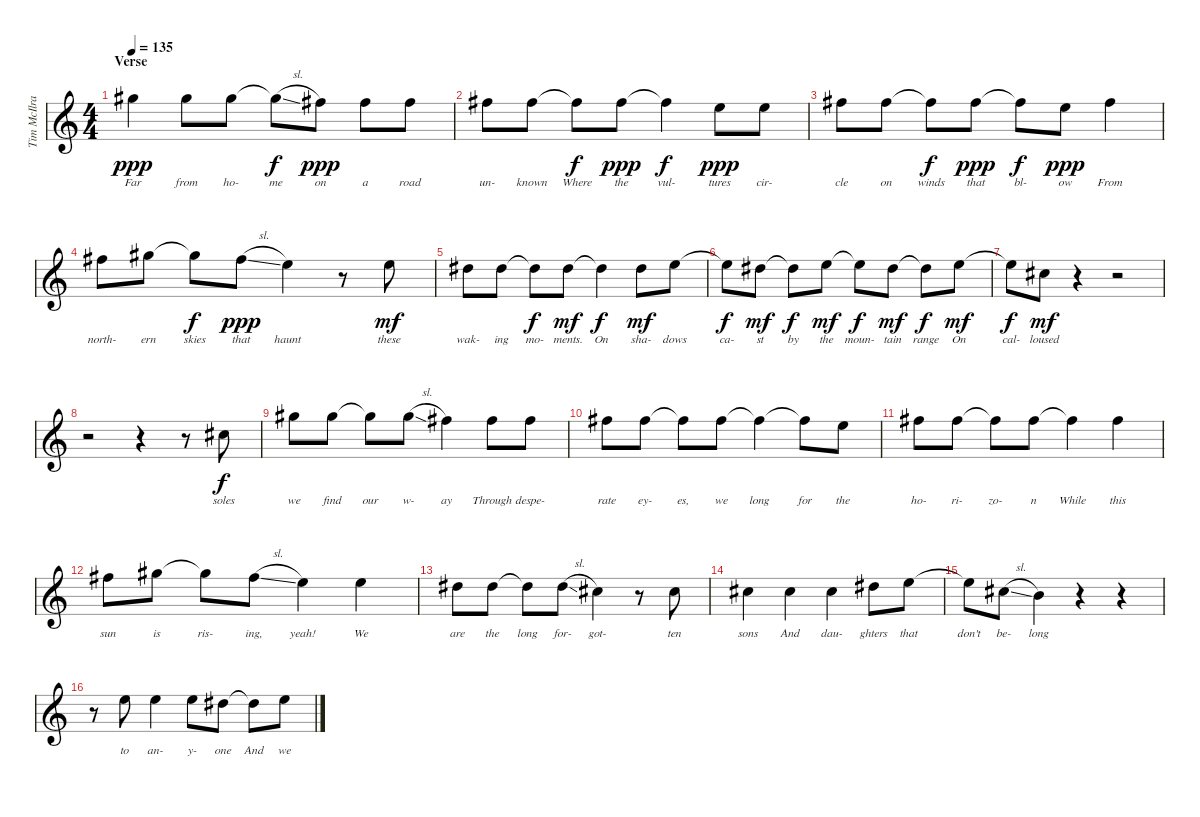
\track ("Tim McIlrath - Vocals" "Tim McIlra") {instrument distortionguitar}
\staff {score}
\tuning (E4 B3 G3 D3 A2 E2) {hide}
\ts (4 4)
\section ("" "Verse")
\tempo 135
\clef g2
\ks c
9.2.4{lyrics (0 "Far") lyrics (1 "") lyrics (2 "") lyrics (3 "") lyrics (4 "") dy ppp} 9.2.8{lyrics (0 "from") lyrics (1 "") lyrics (2 "") lyrics (3 "") lyrics (4 "")} 9.2.8{lyrics (0 "ho-") lyrics (1 "") lyrics (2 "") lyrics (3 "") lyrics (4 "")} 9.2{sl t}.8{lyrics (0 "me") lyrics (1 "") lyrics (2 "") lyrics (3 "") lyrics (4 "") dy f} 7.2.8{lyrics (0 "on") lyrics (1 "") lyrics (2 "") lyrics (3 "") lyrics (4 "") dy ppp} 7.2.8{lyrics (0 "a") lyrics (1 "") lyrics (2 "") lyrics (3 "") lyrics (4 "")} 7.2.8{lyrics (0 "road") lyrics (1 "") lyrics (2 "") lyrics (3 "") lyrics (4 "")} |
7.2.8{lyrics (0 "un-") lyrics (1 "") lyrics (2 "") lyrics (3 "") lyrics (4 "")} 7.2.8{lyrics (0 "known") lyrics (1 "") lyrics (2 "") lyrics (3 "") lyrics (4 "")} 7.2{t}.8{lyrics (0 "Where") lyrics (1 "") lyrics (2 "") lyrics (3 "") lyrics (4 "") dy f} 7.2.8{lyrics (0 "the") lyrics (1 "") lyrics (2 "") lyrics (3 "") lyrics (4 "") dy ppp} 7.2{t}.4{lyrics (0 "vul-") lyrics (1 "") lyrics (2 "") lyrics (3 "") lyrics (4 "") dy f} 5.2.8{lyrics (0 "tures") lyrics (1 "") lyrics (2 "") lyrics (3 "") lyrics (4 "") dy ppp} 5.2.8{lyrics (0 "cir-") lyrics (1 "") lyrics (2 "") lyrics (3 "") lyrics (4 "")} |
7.2.8{lyrics (0 "cle") lyrics (1 "") lyrics (2 "") lyrics (3 "") lyrics (4 "")} 7.2.8{lyrics (0 "on") lyrics (1 "") lyrics (2 "") lyrics (3 "") lyrics (4 "")} 7.2{t}.8{lyrics (0 "winds") lyrics (1 "") lyrics (2 "") lyrics (3 "") lyrics (4 "") dy f} 7.2.8{lyrics (0 "that") lyrics (1 "") lyrics (2 "") lyrics (3 "") lyrics (4 "") dy ppp} 7.2{t}.8{lyrics (0 "bl-") lyrics (1 "") lyrics (2 "") lyrics (3 "") lyrics (4 "") dy f} 5.2.8{lyrics (0 "ow") lyrics (1 "") lyrics (2 "") lyrics (3 "") lyrics (4 "") dy ppp} 7.2.4{lyrics (0 "From") lyrics (1 "") lyrics (2 "") lyrics (3 "") lyrics (4 "")} |
7.2.8{lyrics (0 "north-") lyrics (1 "") lyrics (2 "") lyrics (3 "") lyrics (4 "")} 9.2.8{lyrics (0 "ern") lyrics (1 "") lyrics (2 "") lyrics (3 "") lyrics (4 "")} 9.2{t}.8{lyrics (0 "skies") lyrics (1 "") lyrics (2 "") lyrics (3 "") lyrics (4 "") dy f} 7.2{sl}.8{lyrics (0 "that") lyrics (1 "") lyrics (2 "") lyrics (3 "") lyrics (4 "") dy ppp} 5.2.4{lyrics (0 "haunt") lyrics (1 "") lyrics (2 "") lyrics (3 "") lyrics (4 "")} r.8 5.2.8{lyrics (0 "these") lyrics (1 "") lyrics (2 "") lyrics (3 "") lyrics (4 "") dy mf} |
4.2.8{lyrics (0 "wak-") lyrics (1 "") lyrics (2 "") lyrics (3 "") lyrics (4 "")} 4.2.8{lyrics (0 "ing") lyrics (1 "") lyrics (2 "") lyrics (3 "") lyrics (4 "")} 4.2{t}.8{lyrics (0 "mo-") lyrics (1 "") lyrics (2 "") lyrics (3 "") lyrics (4 "") dy f} 4.2.8{lyrics (0 "ments.") lyrics (1 "") lyrics (2 "") lyrics (3 "") lyrics (4 "") dy mf} 4.2{t}.4{lyrics (0 "On") lyrics (1 "") lyrics (2 "") lyrics (3 "") lyrics (4 "") dy f} 4.2.8{lyrics (0 "sha-") lyrics (1 "") lyrics (2 "") lyrics (3 "") lyrics (4 "") dy mf} 5.2.8{lyrics (0 "dows") lyrics (1 "") lyrics (2 "") lyrics (3 "") lyrics (4 "")} |
5.2{t}.8{lyrics (0 "ca-") lyrics (1 "") lyrics (2 "") lyrics (3 "") lyrics (4 "") dy f} 4.2.8{lyrics (0 "st") lyrics (1 "") lyrics (2 "") lyrics (3 "") lyrics (4 "") dy mf} 4.2{t}.8{lyrics (0 "by") lyrics (1 "") lyrics (2 "") lyrics (3 "") lyrics (4 "") dy f} 5.2.8{lyrics (0 "the") lyrics (1 "") lyrics (2 "") lyrics (3 "") lyrics (4 "") dy mf} 5.2{t}.8{lyrics (0 "moun-") lyrics (1 "") lyrics (2 "") lyrics (3 "") lyrics (4 "") dy f} 4.2.8{lyrics (0 "tain") lyrics (1 "") lyrics (2 "") lyrics (3 "") lyrics (4 "") dy mf} 4.2{t}.8{lyrics (0 "range") lyrics (1 "") lyrics (2 "") lyrics (3 "") lyrics (4 "") dy f} 5.2.8{lyrics (0 "On") lyrics (1 "") lyrics (2 "") lyrics (3 "") lyrics (4 "") dy mf} |
5.2{t}.8{lyrics (0 "cal-") lyrics (1 "") lyrics (2 "") lyrics (3 "") lyrics (4 "") dy f} 2.2.8{lyrics (0 "loused") lyrics (1 "") lyrics (2 "") lyrics (3 "") lyrics (4 "") dy mf} r.4 r.2 |
r.2 r.4 r.8 2.2.8{lyrics (0 "soles") lyrics (1 "") lyrics (2 "") lyrics (3 "") lyrics (4 "") dy f} |
9.2.8{lyrics (0 "we") lyrics (1 "") lyrics (2 "") lyrics (3 "") lyrics (4 "")} 9.2.8{lyrics (0 "find") lyrics (1 "") lyrics (2 "") lyrics (3 "") lyrics (4 "")} 9.2{t}.8{lyrics (0 "our") lyrics (1 "") lyrics (2 "") lyrics (3 "") lyrics (4 "")} 9.2{sl}.8{lyrics (0 "w-") lyrics (1 "") lyrics (2 "") lyrics (3 "") lyrics (4 "")} 7.2.4{lyrics (0 "ay") lyrics (1 "") lyrics (2 "") lyrics (3 "") lyrics (4 "")} 7.2.8{lyrics (0 "Through") lyrics (1 "") lyrics (2 "") lyrics (3 "") lyrics (4 "")} 7.2.8{lyrics (0 "despe-") lyrics (1 "") lyrics (2 "") lyrics (3 "") lyrics (4 "")} |
7.2.8{lyrics (0 "rate") lyrics (1 "") lyrics (2 "") lyrics (3 "") lyrics (4 "")} 7.2.8{lyrics (0 "ey-") lyrics (1 "") lyrics (2 "") lyrics (3 "") lyrics (4 "")} 7.2{t}.8{lyrics (0 "es,") lyrics (1 "") lyrics (2 "") lyrics (3 "") lyrics (4 "")} 7.2.8{lyrics (0 "we") lyrics (1 "") lyrics (2 "") lyrics (3 "") lyrics (4 "")} 7.2{t}.4{lyrics (0 "long") lyrics (1 "") lyrics (2 "") lyrics (3 "") lyrics (4 "")} 7.2{t}.8{lyrics (0 "for") lyrics (1 "") lyrics (2 "") lyrics (3 "") lyrics (4 "")} 5.2.8{lyrics (0 "the") lyrics (1 "") lyrics (2 "") lyrics (3 "") lyrics (4 "")} |
7.2.8{lyrics (0 "ho-") lyrics (1 "") lyrics (2 "") lyrics (3 "") lyrics (4 "")} 7.2.8{lyrics (0 "ri-") lyrics (1 "") lyrics (2 "") lyrics (3 "") lyrics (4 "")} 7.2{t}.8{lyrics (0 "zo-") lyrics (1 "") lyrics (2 "") lyrics (3 "") lyrics (4 "")} 7.2.8{lyrics (0 "n") lyrics (1 "") lyrics (2 "") lyrics (3 "") lyrics (4 "")} 7.2{t}.4{lyrics (0 "While") lyrics (1 "") lyrics (2 "") lyrics (3 "") lyrics (4 "")} 7.2.4{lyrics (0 "this") lyrics (1 "") lyrics (2 "") lyrics (3 "") lyrics (4 "")} |
7.2.8{lyrics (0 "sun") lyrics (1 "") lyrics (2 "") lyrics (3 "") lyrics (4 "")} 9.2.8{lyrics (0 "is") lyrics (1 "") lyrics (2 "") lyrics (3 "") lyrics (4 "")} 9.2{t}.8{lyrics (0 "ris-") lyrics (1 "") lyrics (2 "") lyrics (3 "") lyrics (4 "")} 7.2{sl}.8{lyrics (0 "ing,") lyrics (1 "") lyrics (2 "") lyrics (3 "") lyrics (4 "")} 5.2.4{lyrics (0 "yeah!") lyrics (1 "") lyrics (2 "") lyrics (3 "") lyrics (4 "")} 5.2.4{lyrics (0 "We") lyrics (1 "") lyrics (2 "") lyrics (3 "") lyrics (4 "")} |
4.2.8{lyrics (0 "are") lyrics (1 "") lyrics (2 "") lyrics (3 "") lyrics (4 "")} 4.2.8{lyrics (0 "the") lyrics (1 "") lyrics (2 "") lyrics (3 "") lyrics (4 "")} 4.2{t}.8{lyrics (0 "long") lyrics (1 "") lyrics (2 "") lyrics (3 "") lyrics (4 "")} 4.2{sl}.8{lyrics (0 "for-") lyrics (1 "") lyrics (2 "") lyrics (3 "") lyrics (4 "")} 2.2.4{lyrics (0 "got-") lyrics (1 "") lyrics (2 "") lyrics (3 "") lyrics (4 "")} r.8 2.2.8{lyrics (0 "ten") lyrics (1 "") lyrics (2 "") lyrics (3 "") lyrics (4 "")} |
2.2.4{lyrics (0 "sons") lyrics (1 "") lyrics (2 "") lyrics (3 "") lyrics (4 "")} 2.2.4{lyrics (0 "And") lyrics (1 "") lyrics (2 "") lyrics (3 "") lyrics (4 "")} 2.2.4{lyrics (0 "dau-") lyrics (1 "") lyrics (2 "") lyrics (3 "") lyrics (4 "")} 4.2.8{lyrics (0 "ghters") lyrics (1 "") lyrics (2 "") lyrics (3 "") lyrics (4 "")} 5.2.8{lyrics (0 "that") lyrics (1 "") lyrics (2 "") lyrics (3 "") lyrics (4 "")} |
5.2{t}.8{lyrics (0 "don't") lyrics (1 "") lyrics (2 "") lyrics (3 "") lyrics (4 "")} 2.2{sl}.8{lyrics (0 "be-") lyrics (1 "") lyrics (2 "") lyrics (3 "") lyrics (4 "")} 0.2.4{lyrics (0 "long") lyrics (1 "") lyrics (2 "") lyrics (3 "") lyrics (4 "")} r.4 r.4 |
r.8 5.2.8{lyrics (0 "to") lyrics (1 "") lyrics (2 "") lyrics (3 "") lyrics (4 "")} 5.2.4{lyrics (0 "an-") lyrics (1 "") lyrics (2 "") lyrics (3 "") lyrics (4 "")} 5.2.8{lyrics (0 "y-") lyrics (1 "") lyrics (2 "") lyrics (3 "") lyrics (4 "")} 4.2.8{lyrics (0 "one") lyrics (1 "") lyrics (2 "") lyrics (3 "") lyrics (4 "")} 4.2{t}.8{lyrics (0 "And") lyrics (1 "") lyrics (2 "") lyrics (3 "") lyrics (4 "")} 5.2.8{lyrics (0 "we") lyrics (1 "") lyrics (2 "") lyrics (3 "") lyrics (4 "")}
